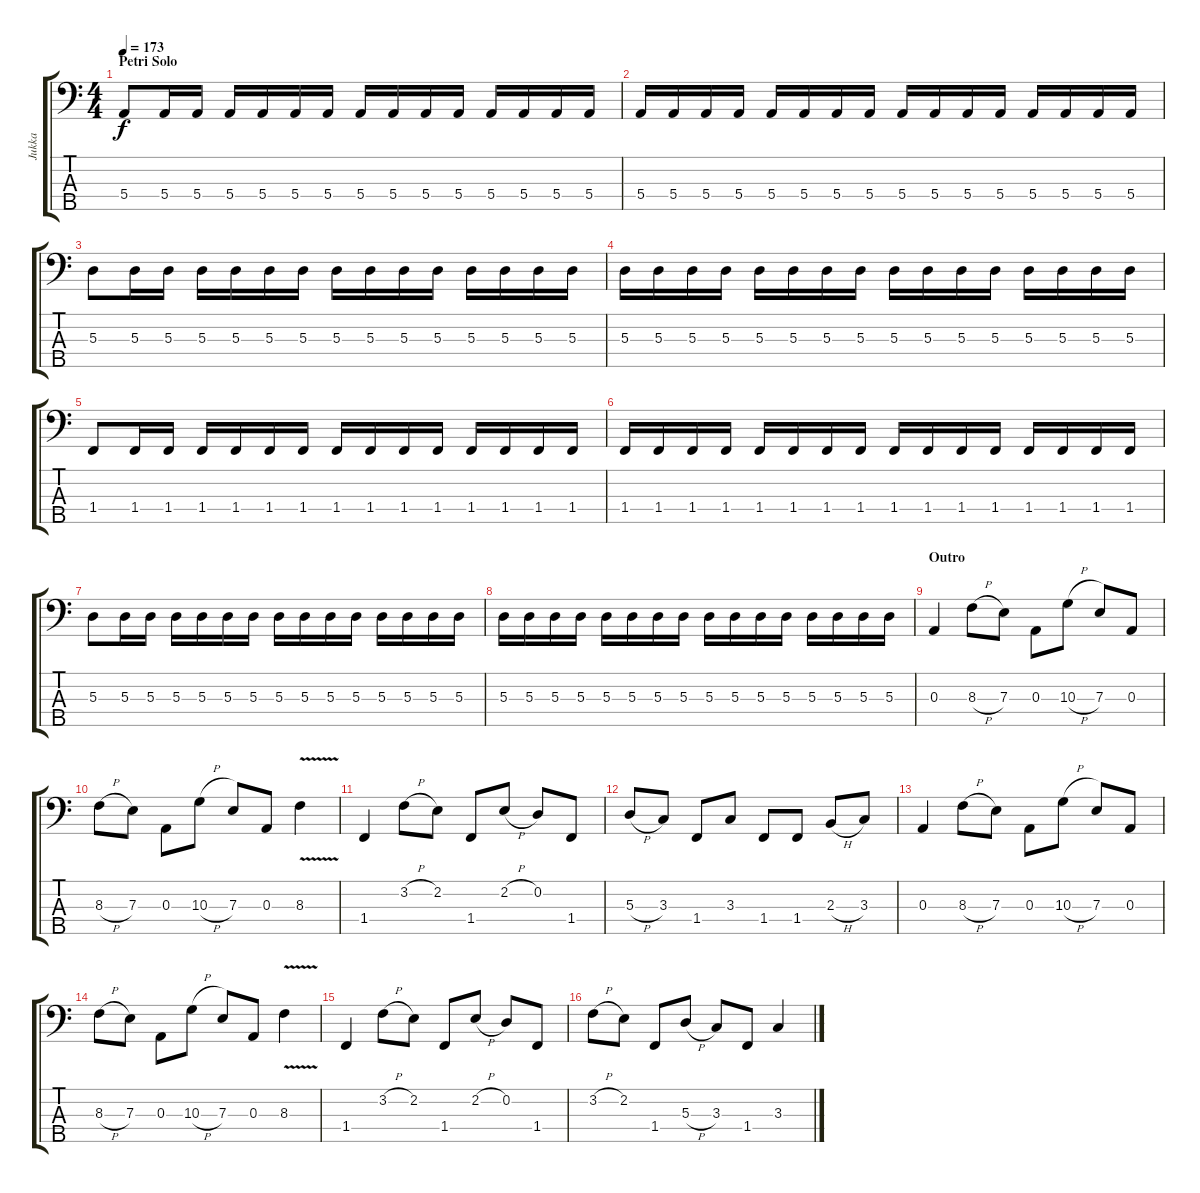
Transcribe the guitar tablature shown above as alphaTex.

\track ("Jukka" "Jukka") {instrument electricbasspick}
\staff {score tabs}
\tuning (G2 D2 A1 E1 B0) {hide}
\ts (4 4)
\section ("" "Petri Solo")
\tempo 173
\clef f4
\ks c
5.4.8{dy f} 5.4.16 5.4.16 5.4.16 5.4.16 5.4.16 5.4.16 5.4.16 5.4.16 5.4.16 5.4.16 5.4.16 5.4.16 5.4.16 5.4.16 |
5.4.16 5.4.16 5.4.16 5.4.16 5.4.16 5.4.16 5.4.16 5.4.16 5.4.16 5.4.16 5.4.16 5.4.16 5.4.16 5.4.16 5.4.16 5.4.16 |
5.3.8 5.3.16 5.3.16 5.3.16 5.3.16 5.3.16 5.3.16 5.3.16 5.3.16 5.3.16 5.3.16 5.3.16 5.3.16 5.3.16 5.3.16 |
5.3.16 5.3.16 5.3.16 5.3.16 5.3.16 5.3.16 5.3.16 5.3.16 5.3.16 5.3.16 5.3.16 5.3.16 5.3.16 5.3.16 5.3.16 5.3.16 |
1.4.8 1.4.16 1.4.16 1.4.16 1.4.16 1.4.16 1.4.16 1.4.16 1.4.16 1.4.16 1.4.16 1.4.16 1.4.16 1.4.16 1.4.16 |
1.4.16 1.4.16 1.4.16 1.4.16 1.4.16 1.4.16 1.4.16 1.4.16 1.4.16 1.4.16 1.4.16 1.4.16 1.4.16 1.4.16 1.4.16 1.4.16 |
5.3.8 5.3.16 5.3.16 5.3.16 5.3.16 5.3.16 5.3.16 5.3.16 5.3.16 5.3.16 5.3.16 5.3.16 5.3.16 5.3.16 5.3.16 |
5.3.16 5.3.16 5.3.16 5.3.16 5.3.16 5.3.16 5.3.16 5.3.16 5.3.16 5.3.16 5.3.16 5.3.16 5.3.16 5.3.16 5.3.16 5.3.16 |
\section ("" "Outro")
0.3.4 8.3{h}.8 7.3.8 0.3.8 10.3{h}.8 7.3.8 0.3.8 |
8.3{h}.8 7.3.8 0.3.8 10.3{h}.8 7.3.8 0.3.8 8.3{v}.4 |
1.4.4 3.2{h}.8 2.2.8 1.4.8 2.2{h}.8 0.2.8 1.4.8 |
5.3{h}.8 3.3.8 1.4.8 3.3.8 1.4.8 1.4.8 2.3{h}.8 3.3.8 |
0.3.4 8.3{h}.8 7.3.8 0.3.8 10.3{h}.8 7.3.8 0.3.8 |
8.3{h}.8 7.3.8 0.3.8 10.3{h}.8 7.3.8 0.3.8 8.3{v}.4 |
1.4.4 3.2{h}.8 2.2.8 1.4.8 2.2{h}.8 0.2.8 1.4.8 |
3.2{h}.8 2.2.8 1.4.8 5.3{h}.8 3.3.8 1.4.8 3.3.4
